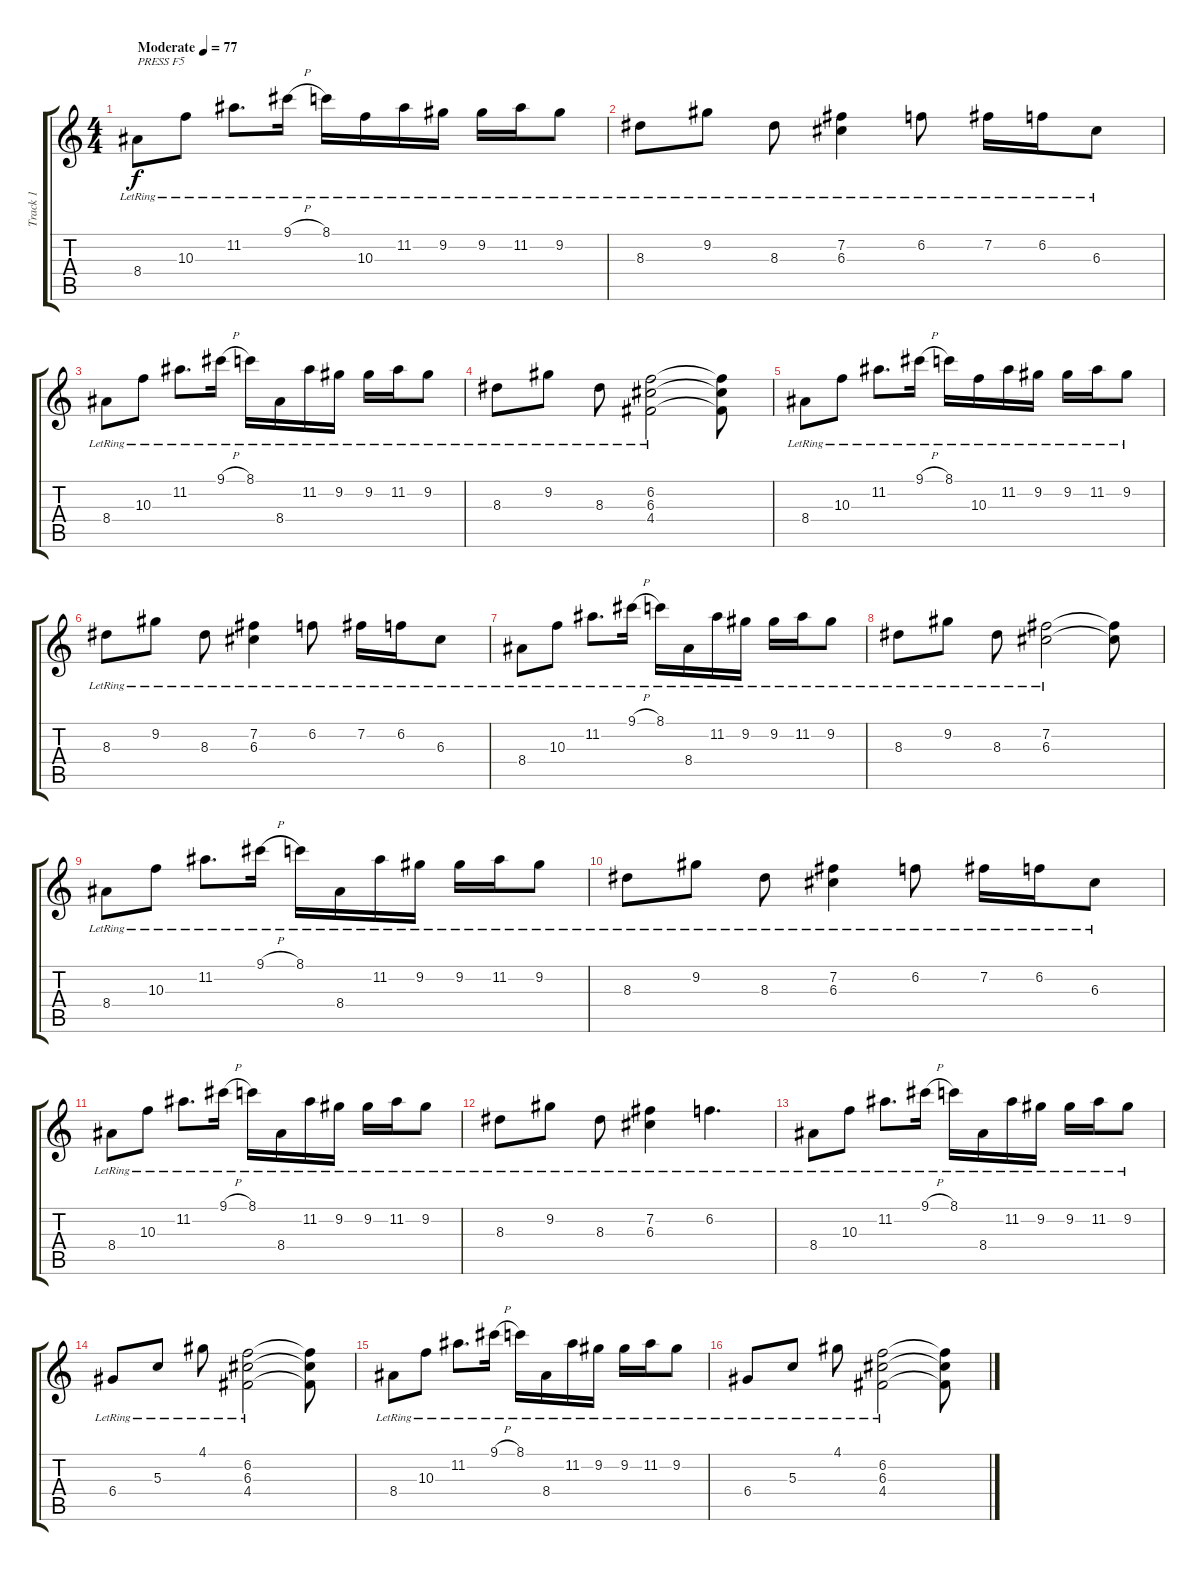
\track ("Track 1" "Track 1") {instrument electricguitarclean}
\staff {score tabs}
\tuning (E4 B3 G3 D3 A2 E2) {hide}
\ts (4 4)
\tempo (77 "Moderate")
\clef g2
\ks c
8.4{lr}.8{txt "PRESS F5" dy f instrument electricguitarclean} 10.3{lr}.8 11.2{lr}.8{d} 9.1{h lr}.16 8.1{lr}.16 10.3{lr}.16 11.2{lr}.16 9.2{lr}.16 9.2{lr}.16 11.2{lr}.16 9.2{lr}.8 |
8.3{lr}.8 9.2{lr}.8 8.3{lr}.8 (7.2{lr} 6.3{lr}).4 6.2{lr}.8 7.2{lr}.16 6.2{lr}.16 6.3{lr}.8 |
8.4{lr}.8 10.3{lr}.8 11.2{lr}.8{d} 9.1{h lr}.16 8.1{lr}.16 8.4{lr}.16 11.2{lr}.16 9.2{lr}.16 9.2{lr}.16 11.2{lr}.16 9.2{lr}.8 |
8.3{lr}.8 9.2{lr}.8 8.3{lr}.8 (6.2{lr} 6.3{lr} 4.4{lr}).2 (6.2{t} 6.3{t} 4.4{t}).8 |
8.4{lr}.8 10.3{lr}.8 11.2{lr}.8{d} 9.1{h lr}.16 8.1{lr}.16 10.3{lr}.16 11.2{lr}.16 9.2{lr}.16 9.2{lr}.16 11.2{lr}.16 9.2{lr}.8 |
8.3{lr}.8 9.2{lr}.8 8.3{lr}.8 (7.2{lr} 6.3{lr}).4 6.2{lr}.8 7.2{lr}.16 6.2{lr}.16 6.3{lr}.8 |
8.4{lr}.8 10.3{lr}.8 11.2{lr}.8{d} 9.1{h lr}.16 8.1{lr}.16 8.4{lr}.16 11.2{lr}.16 9.2{lr}.16 9.2{lr}.16 11.2{lr}.16 9.2{lr}.8 |
8.3{lr}.8 9.2{lr}.8 8.3{lr}.8 (7.2{lr} 6.3{lr}).2 (7.2{t} 6.3{t}).8 |
8.4{lr}.8 10.3{lr}.8 11.2{lr}.8{d} 9.1{h lr}.16 8.1{lr}.16 8.4{lr}.16 11.2{lr}.16 9.2{lr}.16 9.2{lr}.16 11.2{lr}.16 9.2{lr}.8 |
8.3{lr}.8 9.2{lr}.8 8.3{lr}.8 (7.2{lr} 6.3{lr}).4 6.2{lr}.8 7.2{lr}.16 6.2{lr}.16 6.3{lr}.8 |
8.4{lr}.8 10.3{lr}.8 11.2{lr}.8{d} 9.1{h lr}.16 8.1{lr}.16 8.4{lr}.16 11.2{lr}.16 9.2{lr}.16 9.2{lr}.16 11.2{lr}.16 9.2{lr}.8 |
8.3{lr}.8 9.2{lr}.8 8.3{lr}.8 (7.2{lr} 6.3{lr}).4 6.2{lr}.4{d} |
8.4{lr}.8 10.3{lr}.8 11.2{lr}.8{d} 9.1{h lr}.16 8.1{lr}.16 8.4{lr}.16 11.2{lr}.16 9.2{lr}.16 9.2{lr}.16 11.2{lr}.16 9.2{lr}.8 |
6.4{lr}.8 5.3{lr}.8 4.1{lr}.8 (6.2{lr} 6.3{lr} 4.4{lr}).2 (6.2{t} 6.3{t} 4.4{t}).8 |
8.4{lr}.8 10.3{lr}.8 11.2{lr}.8{d} 9.1{h lr}.16 8.1{lr}.16 8.4{lr}.16 11.2{lr}.16 9.2{lr}.16 9.2{lr}.16 11.2{lr}.16 9.2{lr}.8 |
6.4{lr}.8 5.3{lr}.8 4.1{lr}.8 (6.2{lr} 6.3{lr} 4.4{lr}).2 (6.2{t} 6.3{t} 4.4{t}).8
